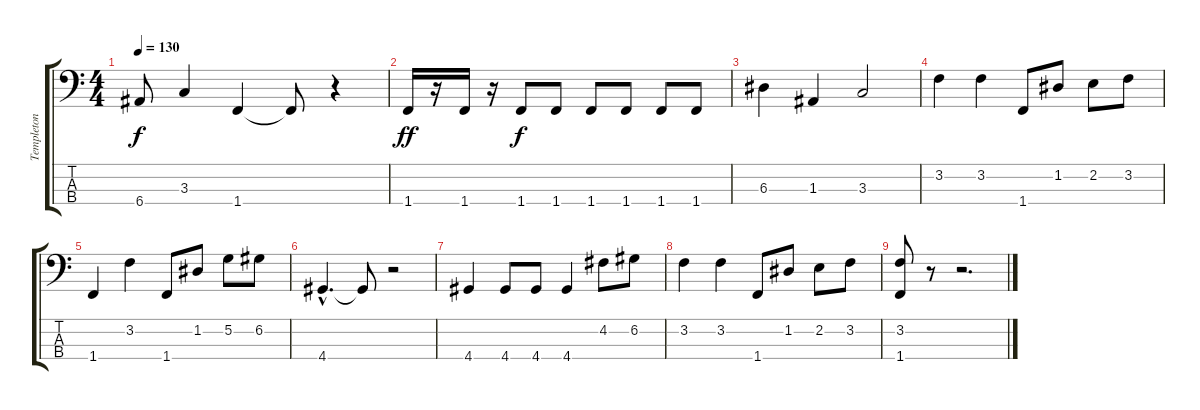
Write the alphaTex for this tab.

\track ("Templeton 'Face' Peck" "Templeton ") {instrument fretlessbass}
\staff {score tabs}
\tuning (G2 D2 A1 E1) {hide}
\ts (4 4)
\tempo 130
\clef f4
\ks c
6.4.8{dy f} 3.3.4 1.4.4 1.4{t}.8 r.4 |
1.4.16{dy ff} r.16 1.4.16 r.16 1.4.8{dy f} 1.4.8 1.4.8 1.4.8 1.4.8 1.4.8 |
6.3.4 1.3.4 3.3.2 |
3.2.4 3.2.4 1.4.8 1.2.8 2.2.8 3.2.8 |
1.4.4 3.2.4 1.4.8 1.2.8 5.2.8 6.2.8 |
4.4{hac}.4{d} 4.4{t}.8 r.2 |
4.4.4 4.4.8 4.4.8 4.4.4 4.2.8 6.2.8 |
3.2.4 3.2.4 1.4.8 1.2.8 2.2.8 3.2.8 |
(3.2 1.4).8 r.8 r.2{d}
